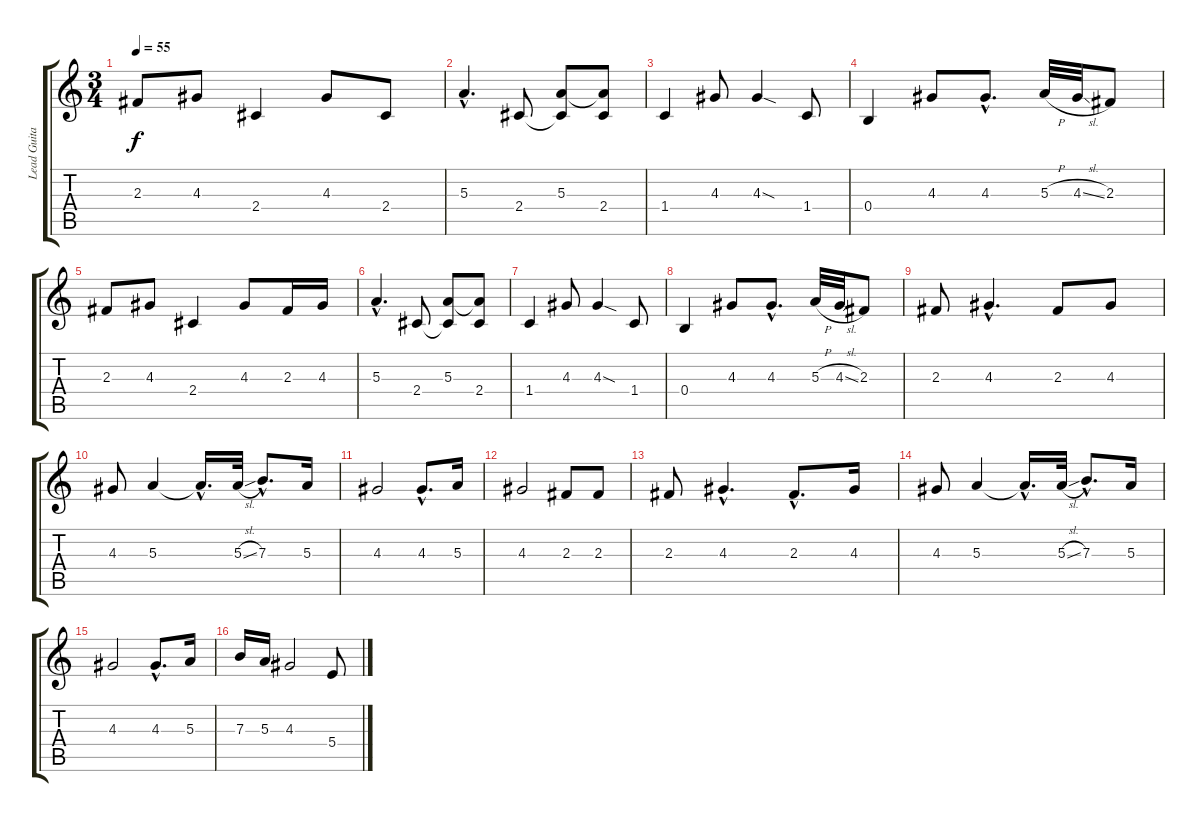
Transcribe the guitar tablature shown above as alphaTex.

\track ("Lead Guitar (Distortion)" "Lead Guita") {instrument overdrivenguitar}
\staff {score tabs}
\tuning (Db4 Ab3 E3 B2 Gb2 Db2) {hide}
\ts (3 4)
\tempo 55
\clef g2
\ks c
2.3.8{dy f} 4.3.8 2.4.4 4.3.8 2.4.8 |
5.3{hac}.4{d} 2.4.8 (5.3 2.4{t}).8 (5.3{t} 2.4).8 |
1.4.4 4.3.8 4.3{sod}.4 1.4.8 |
0.4.4 4.3.8 4.3{hac}.8{d} 5.3{h}.32 4.3{sl}.32 2.3.8 |
2.3.8 4.3.8 2.4.4 4.3.8 2.3.16 4.3.16 |
5.3{hac}.4{d} 2.4.8 (5.3 2.4{t}).8 (5.3{t} 2.4).8 |
1.4.4 4.3.8 4.3{sod}.4 1.4.8 |
0.4.4 4.3.8 4.3{hac}.8{d} 5.3{h}.32 4.3{sl}.32 2.3.8 |
2.3.8 4.3{hac}.4{d} 2.3.8 4.3.8 |
4.3.8 5.3.4 5.3{hac t}.16{d} 5.3{sl}.32 7.3{hac}.8{d} 5.3.16 |
4.3.2 4.3{hac}.8{d} 5.3.16 |
4.3.2 2.3.8 2.3.8 |
2.3.8 4.3{hac}.4{d} 2.3{hac}.8{d} 4.3.16 |
4.3.8 5.3.4 5.3{hac t}.16{d} 5.3{sl}.32 7.3{hac}.8{d} 5.3.16 |
4.3.2 4.3{hac}.8{d} 5.3.16 |
7.3.16 5.3.16 4.3.2 5.4.8
